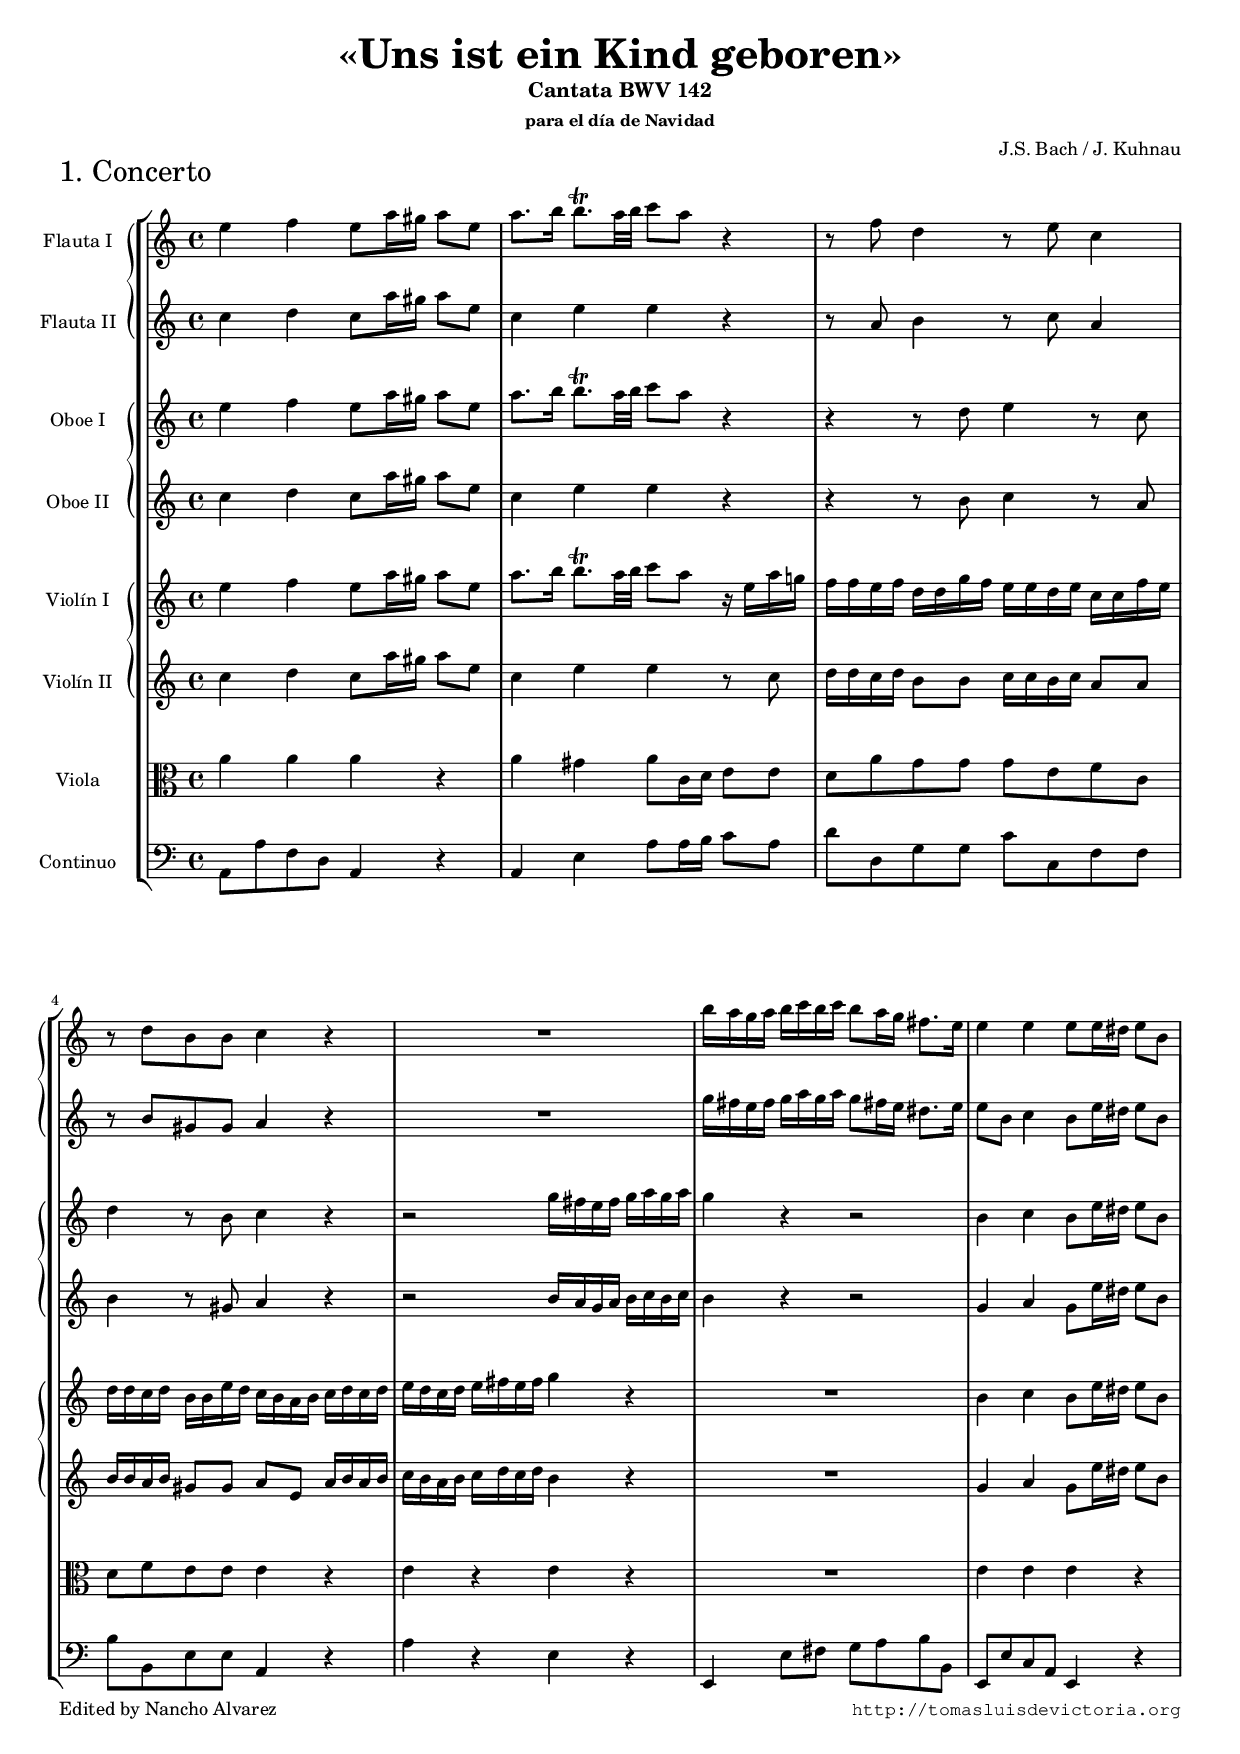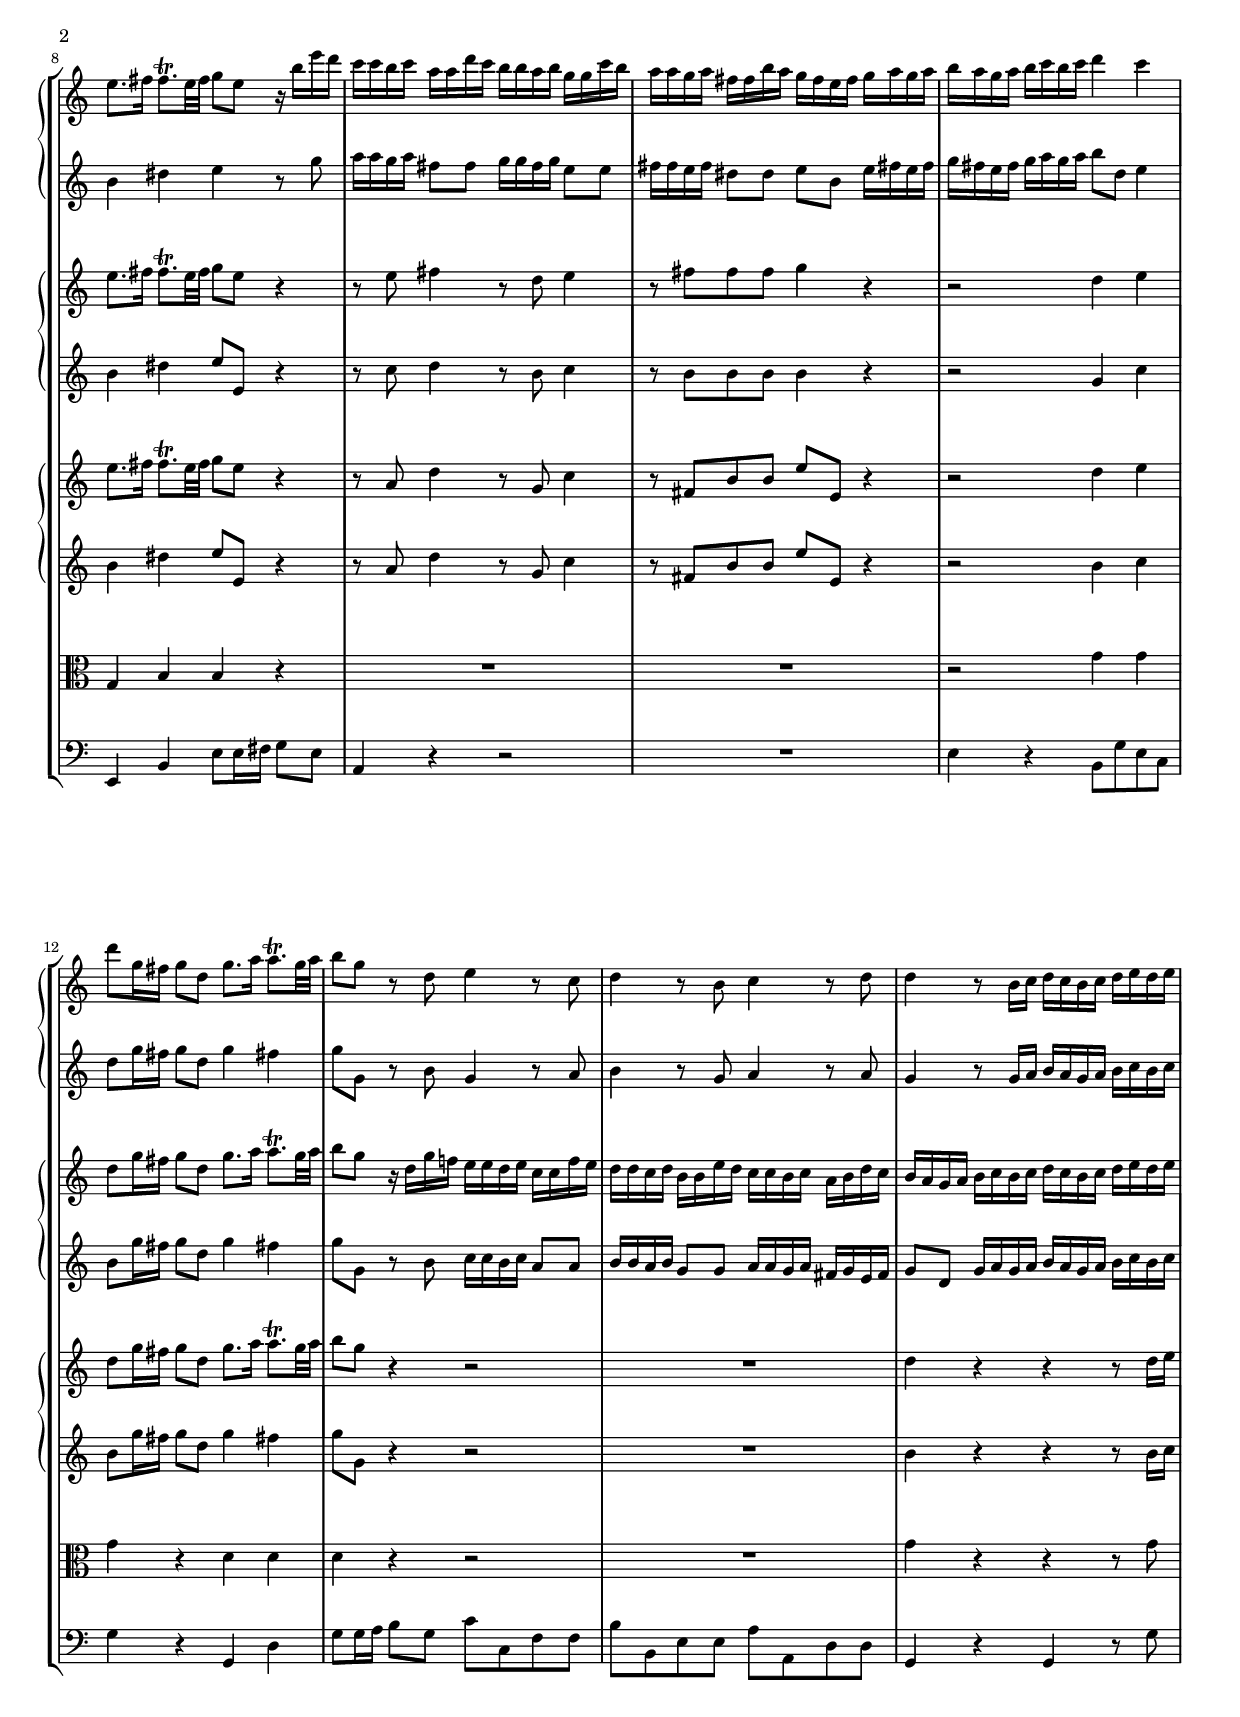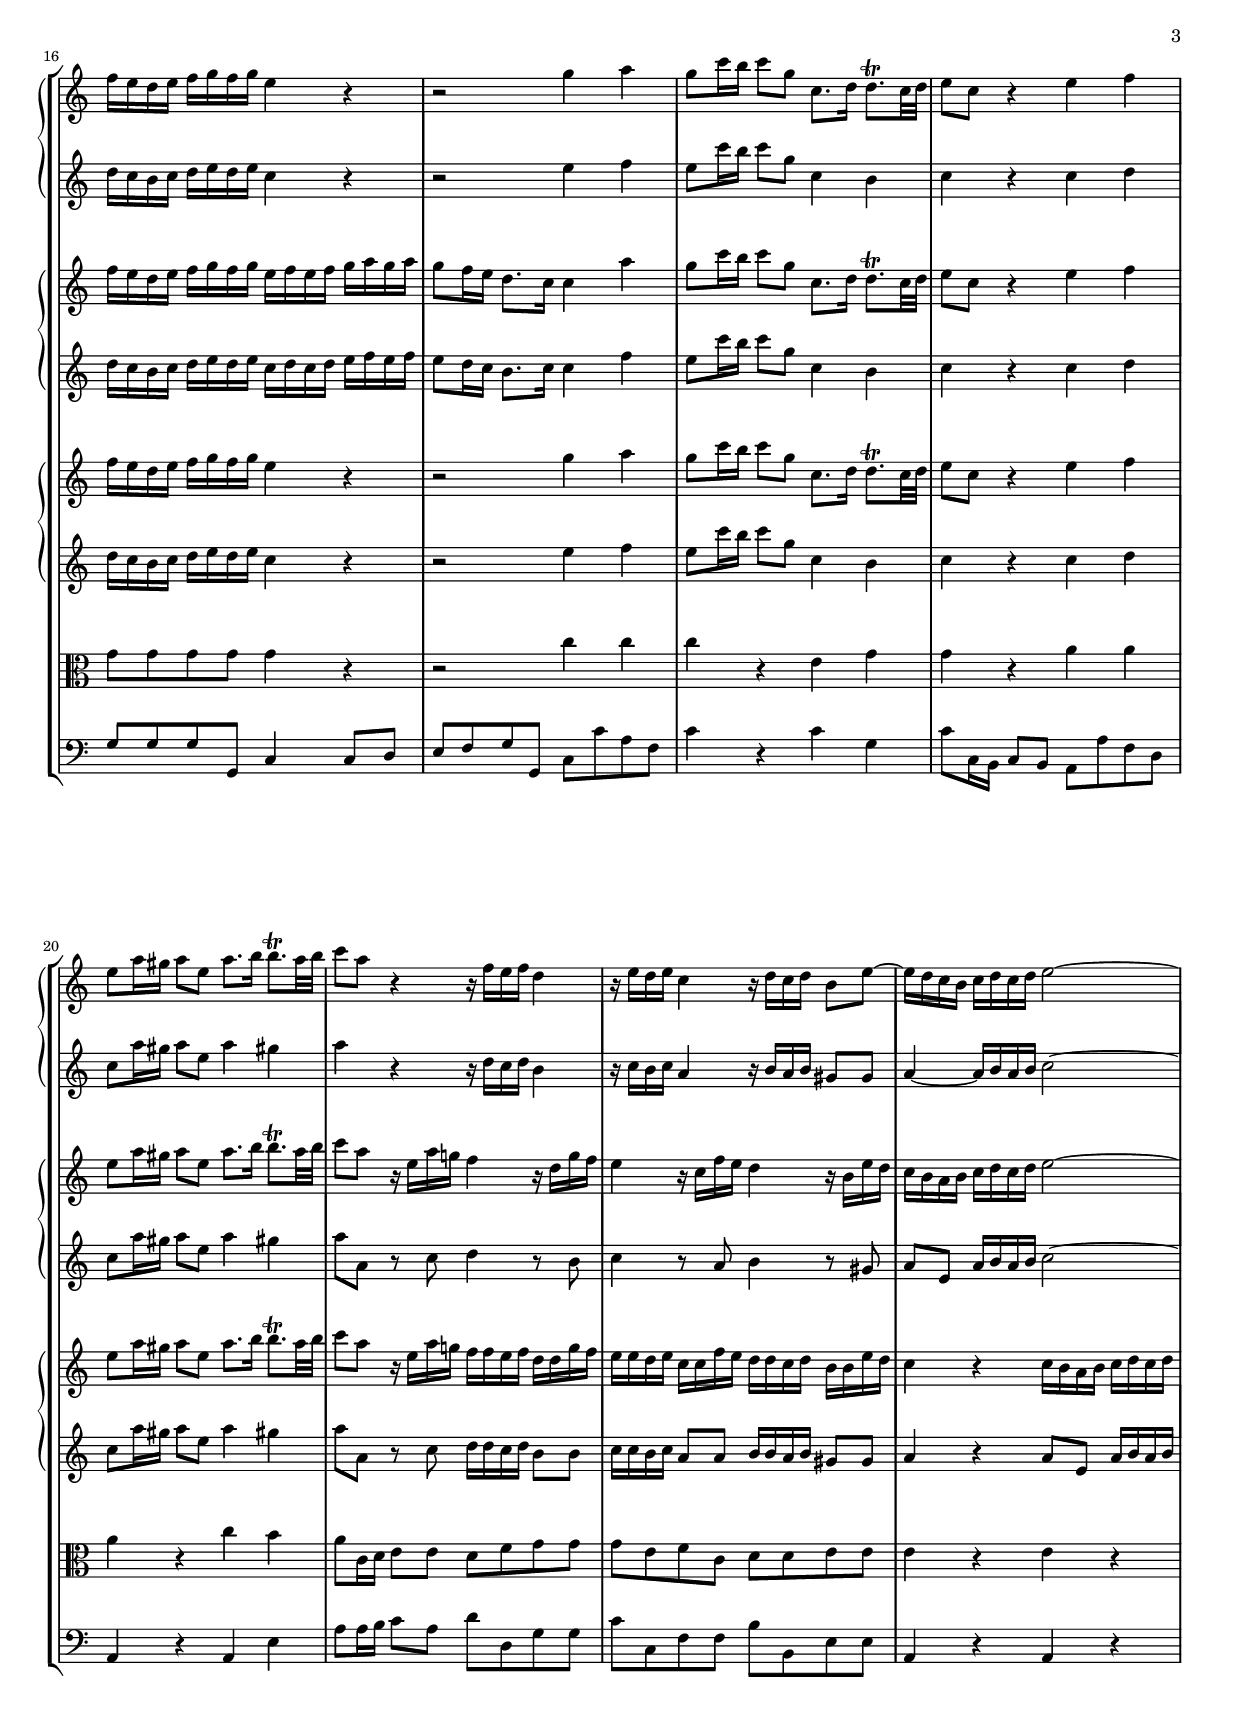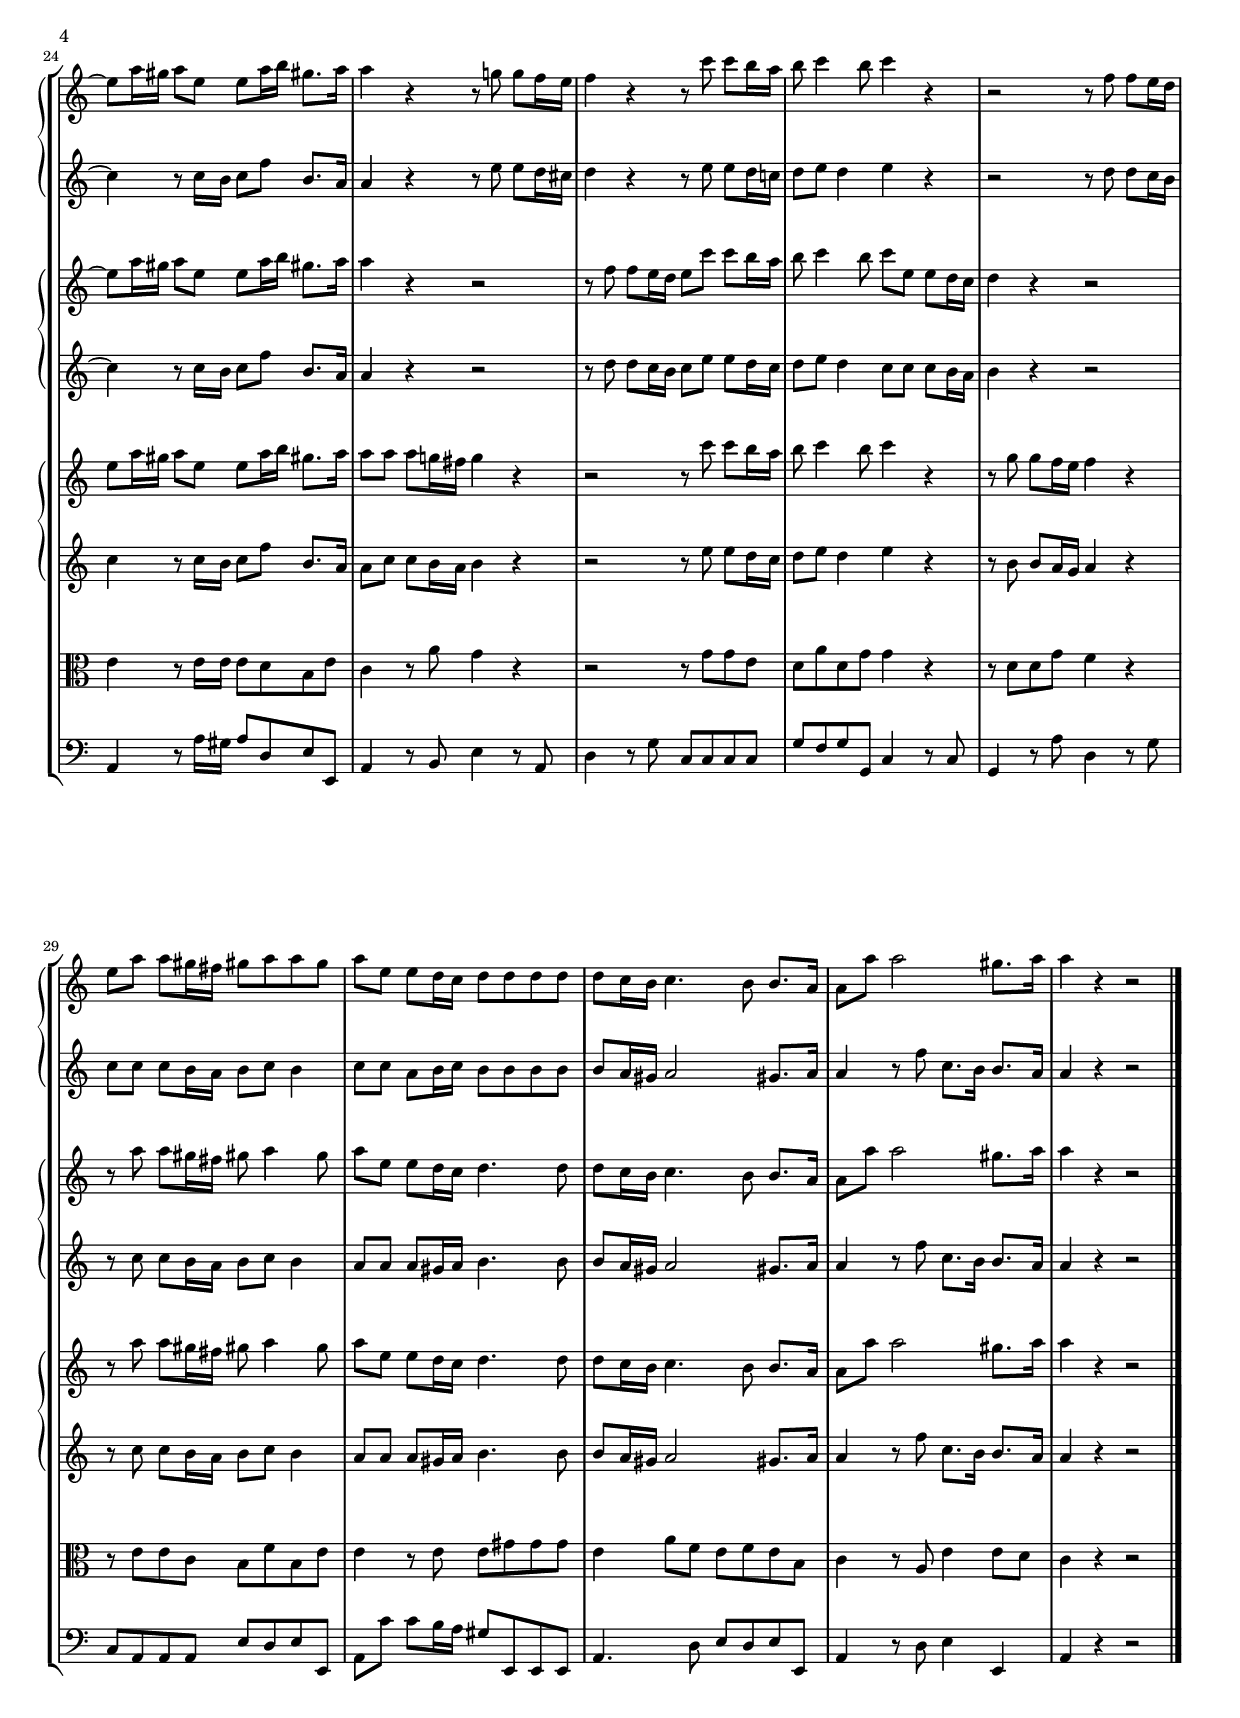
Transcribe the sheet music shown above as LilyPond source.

\version "2.11.34"

#(set-default-paper-size "a4")
#(set-global-staff-size 16)
#(ly:set-option 'point-and-click #f)
%nomobile

ss=\once \set suggestAccidentals = ##t


\header {
	subtitle=\markup{"Cantata BWV 142"}
        title=\markup{\bigger \bigger \bigger "«Uns ist ein Kind geboren»" }
        subsubtitle="para el día de Navidad"
        piece=\markup{\bigger \bigger \bigger \bigger "1. Concerto"}
        composer="J.S. Bach / J. Kuhnau"
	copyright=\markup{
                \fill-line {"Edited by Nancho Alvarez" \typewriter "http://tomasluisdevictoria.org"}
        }
%       tagline=""
}

global={\key a \minor \time 4/4 \skip 1*33 \bar "|." }


flauta={
	e''4 f'' e''8 a''16 gis'' a''8 e'' |
	a''8. b''16 b''8.^\trill a''32 b'' c'''8 a'' r4 |
	r8 f'' d''4 r8 e'' c''4 |
	r8 d'' b' b' c''4 r |
%5
	R1*4/4 |
	b''16 a'' g'' a'' b'' c''' b'' c''' b''8 a''16 g'' fis''8. e''16 |
	e''4 e'' e''8 e''16 dis'' e''8 b' |
	e''8. fis''16 fis''8.^\trill e''32 fis'' g''8 e'' r16 b'' e''' d''' |
	c''' c''' b'' c''' a'' a'' d''' c''' b'' b'' a'' b'' g'' g'' c''' b'' |
%10
	a'' a'' g'' a'' fis'' fis'' b'' a'' g'' fis'' e'' fis'' g'' a'' g'' a'' |
	b'' a'' g'' a'' b'' c''' b'' c''' d'''4 c''' |
	d'''8 g''16 fis'' g''8 d'' g''8. a''16 a''8.^\trill g''32 a'' |
	b''8 g'' r d'' e''4 r8 c'' |
	d''4 r8 b' c''4 r8 d'' |
%15
	d''4 r8 b'16 c'' d'' c'' b' c'' d'' e'' d'' e'' |
	f'' e'' d'' e'' f'' g'' f'' g'' e''4 r |
	r2 g''4 a'' |
	g''8 c'''16 b'' c'''8 g'' c''8. d''16 d''8.^\trill c''32 d'' |
	e''8 c'' r4 e'' f'' |
%20
	e''8 a''16 gis'' a''8 e'' a''8. b''16 b''8.^\trill a''32 b'' |
	c'''8 a'' r4 r16 f'' e'' f'' d''4 |
	r16 e'' d'' e'' c''4 r16 d'' c'' d'' b'8 e'' ~ |
	e''16 d'' c'' b' c'' d'' c'' d'' e''2 ~ |
	e''8 a''16 gis'' a''8 e'' e'' a''16 b'' gis''!8. a''16 |
%25
	a''4 r r8 g''! g''[ f''16 e''] |
	f''4 r r8 c''' c'''[ b''16 a''] |
	b''8 c'''4 b''8 c'''4 r |
	r2 r8 f'' f''[ e''16 d''] |
	e''8[ a''] a''[ gis''16 fis''] gis''!8 a'' a'' gis'' |
%30
	a''[ e''] e''[ d''16 c''] d''8 d'' d'' d'' |
	d'' c''16 b' c''4. b'8 b'8.[ a'16] |
	a'8 a'' a''2 gis''8. a''16 |
	a''4 r r2
}

flautados={
	c''4 d'' c''8 a''16 gis'' a''8 e'' |
	c''4 e'' e'' r |
	r8 a' b'4 r8 c'' a'4 |
	r8 b' gis' gis' a'4 r |
%5
	R1*4/4 |
	g''16 fis'' e'' fis'' g'' a'' g'' a'' g''8 fis''!16 e'' dis''8. e''16 |
	e''8 b' c''4 b'8 e''16 dis'' e''8 b' |
	b'4 dis'' e'' r8 g'' |
	a''16 a'' g'' a'' fis''8 fis'' g''16 g'' fis'' g'' e''8 e'' |
%10
	fis''16 fis'' e'' fis'' dis''8 dis'' e'' b' e''16 fis''! e'' fis'' |
	g'' fis'' e'' fis'' g'' a'' g'' a'' b''8 d'' e''4 |
	d''8 g''16 fis'' g''8 d'' g''4 fis''! |
	g''8 g' r b' g'4 r8 a' |
	b'4 r8 g' a'4 r8 a' |
%15
	g'4 r8 g'16 a' b' a' g' a' b' c'' b' c'' |
	d'' c'' b' c'' d'' e'' d'' e'' c''4 r |
	r2 e''4 f'' |
	e''8 c'''16 b'' c'''8 g'' c''4 b' |
	c'' r c'' d'' |
%20
	c''8 a''16 gis'' a''8 e'' a''4 gis''! |
	a'' r r16 d'' c'' d'' b'4 |
	r16 c'' b' c'' a'4 r16 b' a' b' gis'8 gis' |
	a'4 ~ a'16 b' a' b' c''2 ~ |
	c''4 r8 c''16 b' c''8[ f''] b'8.[ a'16] |
%25
	a'4 r r8 e'' e''[ d''16 cis''] |
	d''4 r r8 e'' e''[ d''16 c''!] |
	d''8 e'' d''4 e'' r |
	r2 r8 d'' d''[ c''16 b'] |
	c''8[ c''] c''[ b'16 a'] b'8 c'' b'4 |
%30
	c''8[ c''] a'[ b'16 c''] b'8 b' b' b' |
	b' a'16 gis' a'2 gis'!8. a'16 |
	a'4 r8 f'' c''8. b'16 b'8. a'16 |
	a'4 r r2
}

oboe={
	e''4 f'' e''8 a''16 gis'' a''8 e'' |
	a''8. b''16 b''8.^\trill a''32 b'' c'''8 a'' r4 |
	r r8 d'' e''4 r8 c'' |
	d''4 r8 b' c''4 r |
%5
	r2 g''16 fis'' e'' fis'' g'' a'' g'' a'' |
	g''4 r r2 |
	b'4 c'' b'8 e''16 dis'' e''8 b' |
	e''8. fis''16 fis''8.^\trill e''32 fis'' g''8 e'' r4 |
	r8 e'' fis''4 r8 d'' e''4 |
%10
	r8 fis'' fis'' fis'' g''4 r |
	r2 d''4 e'' |
	d''8 g''16 fis'' g''8 d'' g''8. a''16 a''8.^\trill g''32 a'' |
	b''8 g'' r16 d'' g'' f''! e'' e'' d'' e'' c'' c'' f'' e'' |
	d'' d'' c'' d'' b' b' e'' d'' c'' c'' b' c'' a' b' d'' c'' |
%15
	b' a' g' a' b' c'' b' c'' d'' c'' b' c'' d'' e'' d'' e'' |
	f'' e'' d'' e'' f'' g'' f'' g'' e'' f'' e'' f'' g'' a'' g'' a'' |
	g''8 f''16 e'' d''8. c''16 c''4 a'' |
	g''8 c'''16 b'' c'''8 g'' c''8. d''16 d''8.^\trill c''32 d'' |
	e''8 c'' r4 e'' f'' |
%20
	e''8 a''16 gis'' a''8 e'' a''8. b''16 b''8.^\trill a''32 b'' |
	c'''8 a'' r16 e'' a'' g''! f''4 r16 d'' g'' f'' |
	e''4 r16 c'' f'' e'' d''4 r16 b' e'' d'' |
	c'' b' a' b' c'' d'' c'' d'' e''2 ~ |
	e''8 a''16 gis'' a''8 e'' e'' a''16 b'' gis''!8. a''16 |
%25
	a''4 r r2 |
	r8 f'' f''[ e''16 d''] e''8[ c'''] c'''[ b''16 a''] |
	b''8 c'''4 b''8 c'''[ e''] e''[ d''16 c''] |
	d''4 r r2 |
	r8 a'' a''[ gis''16 fis''] gis''!8 a''4 gis''8 |
%30
	a''[ e''] e''[ d''16 c''] d''4. d''8 |
	d'' c''16 b' c''4. b'8 b'8.[ a'16] |
	a'8 a'' a''2 gis''8. a''16 |
	a''4 r r2
}

oboedos={
	c''4 d'' c''8 a''16 gis'' a''8 e'' |
	c''4 e'' e'' r |
	r r8 b' c''4 r8 a' |
	b'4 r8 gis' a'4 r |
%5
	r2 b'16 a' g' a' b' c'' b' c'' |
	b'4 r r2 |
	g'4 a' g'8 e''16 dis'' e''8 b' |
	b'4 dis'' e''8 e' r4 |
	r8 c'' d''4 r8 b' c''4 |
%10
	r8 b' b' b' b'4 r |
	r2 g'4 c'' |
	b'8 g''16 fis'' g''8 d'' g''4 fis''! |
	g''8 g' r b' c''16 c'' b' c'' a'8 a' |
	b'16 b' a' b' g'8 g' a'16 a' g' a' fis' g' e' fis' |
%15
	g'8 d' g'16 a' g' a' b' a' g' a' b' c'' b' c'' |
	d'' c'' b' c'' d'' e'' d'' e'' c'' d'' c'' d'' e'' f'' e'' f'' |
	e''8 d''16 c'' b'8. c''16 c''4 f'' |
	e''8 c'''16 b'' c'''8 g'' c''4 b' |
	c'' r c'' d'' |
%20
	c''8 a''16 gis'' a''8 e'' a''4 gis''! |
	a''8 a' r c'' d''4 r8 b' |
	c''4 r8 a' b'4 r8 gis' |
	a' e' a'16 b' a' b' c''2 ~ |
	c''4 r8 c''16 b' c''8 f'' b'8. a'16 |
%25
	a'4 r r2 |
	r8 d'' d''[ c''16 b'] c''8[ e''] e''[ d''16 c''] |
	d''8 e'' d''4 c''8[ c''] c''[ b'16 a'] |
	b'4 r r2 |
	r8 c'' c''[ b'16 a'] b'8 c'' b'4 |
%30
	a'8[ a'] a'[ gis'16 a'] b'4. b'8 |
	b' a'16 gis' a'2 gis'!8. a'16 |
	a'4 r8 f'' c''8. b'16 b'8. a'16 |
	a'4 r r2
}

violin={
	e''4 f'' e''8 a''16 gis'' a''8 e'' |
	a''8. b''16 b''8.^\trill a''32 b'' c'''8 a'' r16 e'' a'' g''! |
	f'' f'' e'' f'' d'' d'' g'' f'' e'' e'' d'' e'' c'' c'' f'' e'' |
	d'' d'' c'' d'' b' b' e'' d'' c'' b' a' b' c'' d'' c'' d'' |
%5
	e'' d'' c'' d'' e'' fis'' e'' fis'' g''4 r |
	R1*4/4 |
	b'4 c'' b'8 e''16 dis'' e''8 b' |
	e''8. fis''16 fis''8.^\trill e''32 fis'' g''8 e'' r4 |
	r8 a' d''4 r8 g' c''4 |
%10
	r8 fis' b' b' e'' e' r4 |
	r2 d''4 e'' |
	d''8 g''16 fis'' g''8 d'' g''8. a''16 a''8.^\trill g''32 a'' |
	b''8 g'' r4 r2 |
	R1*4/4 |
%15
	d''4 r r r8 d''16 e'' |
	f'' e'' d'' e'' f'' g'' f'' g'' e''4 r |
	r2 g''4 a'' |
	g''8 c'''16 b'' c'''8 g'' c''8. d''16 d''8.^\trill c''32 d'' |
	e''8 c'' r4 e'' f'' |
%20
	e''8 a''16 gis'' a''8 e'' a''8. b''16 b''8.^\trill a''32 b'' |
	c'''8 a'' r16 e'' a'' g''! f'' f'' e'' f'' d'' d'' g'' f'' |
	e'' e'' d'' e'' c'' c'' f'' e'' d'' d'' c'' d'' b' b' e'' d'' |
	c''4 r c''16 b' a' b' c'' d'' c'' d'' |
	e''8 a''16 gis'' a''8 e'' e'' a''16 b'' gis''!8. a''16 |
%25
	a''8[ a''] a''[ g''!16 fis''] g''4 r |
	r2 r8 c''' c'''[ b''16 a''] |
	b''8 c'''4 b''8 c'''4 r |
	r8 g'' g''[ f''16 e''] f''4 r |
	r8 a'' a''[ gis''16 fis''] gis''!8 a''4 gis''8 |
%30
	a''[ e''] e''[ d''16 c''] d''4. d''8 |
	d'' c''16 b' c''4. b'8 b'8.[ a'16] |
	a'8 a'' a''2 gis''8. a''16 |
	a''4 r r2 
}

violindos={
	c''4 d'' c''8 a''16 gis'' a''8 e'' |
	c''4 e'' e'' r8 c'' |
	d''16 d'' c'' d'' b'8 b' c''16 c'' b' c'' a'8 a' |
	b'16 b' a' b' gis'8 gis' a' e' a'16 b' a' b' |
%5
	c'' b' a' b' c'' d'' c'' d'' b'4 r |
	R1*4/4 |
	g'4 a' g'8 e''16 dis'' e''8 b' |
	b'4 dis'' e''8 e' r4 |
	r8 a' d''4 r8 g' c''4 |
%10
	r8 fis' b' b' e'' e' r4 |
	r2 b'4 c'' |
	b'8 g''16 fis'' g''8 d'' g''4 fis''! |
	g''8 g' r4 r2 |
	R1*4/4 |
%15
	b'4 r r r8 b'16 c'' |
	d'' c'' b' c'' d'' e'' d'' e'' c''4 r |
	r2 e''4 f'' |
	e''8 c'''16 b'' c'''8 g'' c''4 b' |
	c'' r c'' d'' |
%20
	c''8 a''16 gis'' a''8 e'' a''4 gis''! |
	a''8 a' r c'' d''16 d'' c'' d'' b'8 b' |
	c''16 c'' b' c'' a'8 a' b'16 b' a' b' gis'8 gis' |
	a'4 r a'8 e' a'16 b' a' b' |
	c''4 r8 c''16 b' c''8[ f''] b'8.[ a'16] |
%25
	a'8[ c''] c''[ b'16 a'] b'4 r |
	r2 r8 e'' e''[ d''16 c''] |
	d''8 e'' d''4 e'' r |
	r8 b' b'[ a'16 g'] a'4 r |
	r8 c'' c''[ b'16 a'] b'8 c'' b'4 |
%30
	a'8[ a'] a'[ gis'16 a'] b'4. b'8 |
	b' a'16 gis' a'2 gis'!8. a'16 |
	a'4 r8 f'' c''8. b'16 b'8. a'16 |
	a'4 r r2
}

viola={
	a'4 a' a' r |
	a' gis' a'8 c'16 d' e'8 e' |
	d' a' g' g' g' e' f' c' |
	d' f' e' e' e'4 r |
%5
	e' r e' r |
	R1*4/4 |
	e'4 e' e' r |
	g b b r |
	R1*4/4 |
%10
	R1*4/4 |
	r2 g'4 g' |
	g' r d' d' |
	d' r r2 |
	R1*4/4 |
%15
	g'4 r r r8 g' |
	g' g' g' g' g'4 r |
	r2 c''4 c'' |
	c'' r e' g' |
	g' r a' a' |
%20
	a' r c'' b' |
	a'8 c'16 d' e'8 e' d' f' g' g' |
	g' e' f' c' d' d' e' e' |
	e'4 r e' r |
	e' r8 e'16 e' e'8 d' b e' |
%25
	c'4 r8 a' g'4 r |
	r2 r8 g' g' e' |
	d' a' d' g' g'4 r |
	r8 d' d' g' f'4 r |
	r8 e' e' c' b f' b e' |
%30
	e'4 r8 e' e' gis' gis' gis' |
	e'4 a'8 f' e' f' e' b |
	c'4 r8 a e'4 e'8 d' |
	c'4 r r2
}

continuo={
	a,8 a f d a,4 r |
	a, e a8 a16 b c'8 a |
	d' d g g c' c f f |
	b b, e e a,4 r |
%5
	a r e r |
	e, e8 fis g a b b, |
	e, e c a, e,4 r |
	e, b, e8 e16 fis g8 e |
	a,4 r r2 |
%10
	R1*4/4 |
	e4 r b,8 g e c |
	g4 r g, d |
	g8 g16 a b8 g c' c f f |
	b b, e e a a, d d |
%15
	g,4 r g, r8 g |
	g g g g, c4 c8 d |
	e f g g, c c' a f |
	c'4 r c' g |
	c'8 c16 b, c8 b, a, a f d |
%20
	a,4 r a, e |
	a8 a16 b c'8 a d' d g g |
	c' c f f b b, e e |
	a,4 r a, r |
	a, r8 a16 gis a8 d e e, |
%25
	a,4 r8 b, e4 r8 a, |
	d4 r8 g c c c c |
	g f g g, c4 r8 c |
	g,4 r8 a d4 r8 g |
	c a, a, a, e d e e, |
%30
	a,[ c'] c'[ b16 a] gis8 e, e, e, |
	a,4. d8 e d e e, |
	a,4 r8 d e4 e, |
	a, r r2
}


\score {
\new StaffGroup<<

\new GrandStaff<<
	\new Staff <<\global
	\new Voice="v11" {
		\set Staff.instrumentName="Flauta I " 
		\clef "treble"
		\flauta }
	>>

	\new Staff << \global
	\new Voice="v22" {
		\set Staff.instrumentName="Flauta II "
		\clef "treble" 
		\flautados }
	>>
>>

\new GrandStaff<<
	
	\new Staff <<\global
	\new Voice="v33" {
		\set Staff.instrumentName="Oboe I "
		\clef "treble"
		\oboe }
	>>
	

	\new Staff <<\global
	\new Voice="v44" {
		\set Staff.instrumentName="Oboe II "
		\clef "treble" 
		\oboedos }
	>>
>>

\new GrandStaff<<
	\new Staff <<\global
	\new Voice="v5" {
		\set Staff.instrumentName="Violín I "
		\clef "treble" 
		\violin }
	>>
	
	
	\new Staff <<\global
	\new Voice="v6" {
		\set Staff.instrumentName="Violín II "
		\clef "treble" 
		\violindos }
	>>
>>
	
	\new Staff <<\global
	\new Voice="v7" {
		\set Staff.instrumentName="Viola "
		\clef "alto" 
		\viola }
	>>
	
	
	\new Staff <<\global
	\new Voice="v8" {
		\set Staff.instrumentName="Continuo "
		\clef "bass" 
		\continuo }
	>>
	
>>

\layout{ 
	%\context {\Lyrics \override VerticalAxisGroup #'minimum-Y-extent = #'(-0 . 0) }
	\context {\Score \override BarNumber #'padding = #2 }
	%\context {\Lyrics \override LyricText #'font-size = #2 }
	\context {\Voice melismaBusyProperties = #'() }
	%\context { \RemoveEmptyStaffContext }
	\context {\Staff 
		%\consists Ambitus_engraver 
		\override VerticalAxisGroup #'minimum-Y-extent = #'(-1 . 6.0)
	}
}

%\midi {}

}


\paper{
	%system-count=8
	%line-width=19.0\cm
	between-system-padding = 0
	ragged-last-bottom = ##f
}
